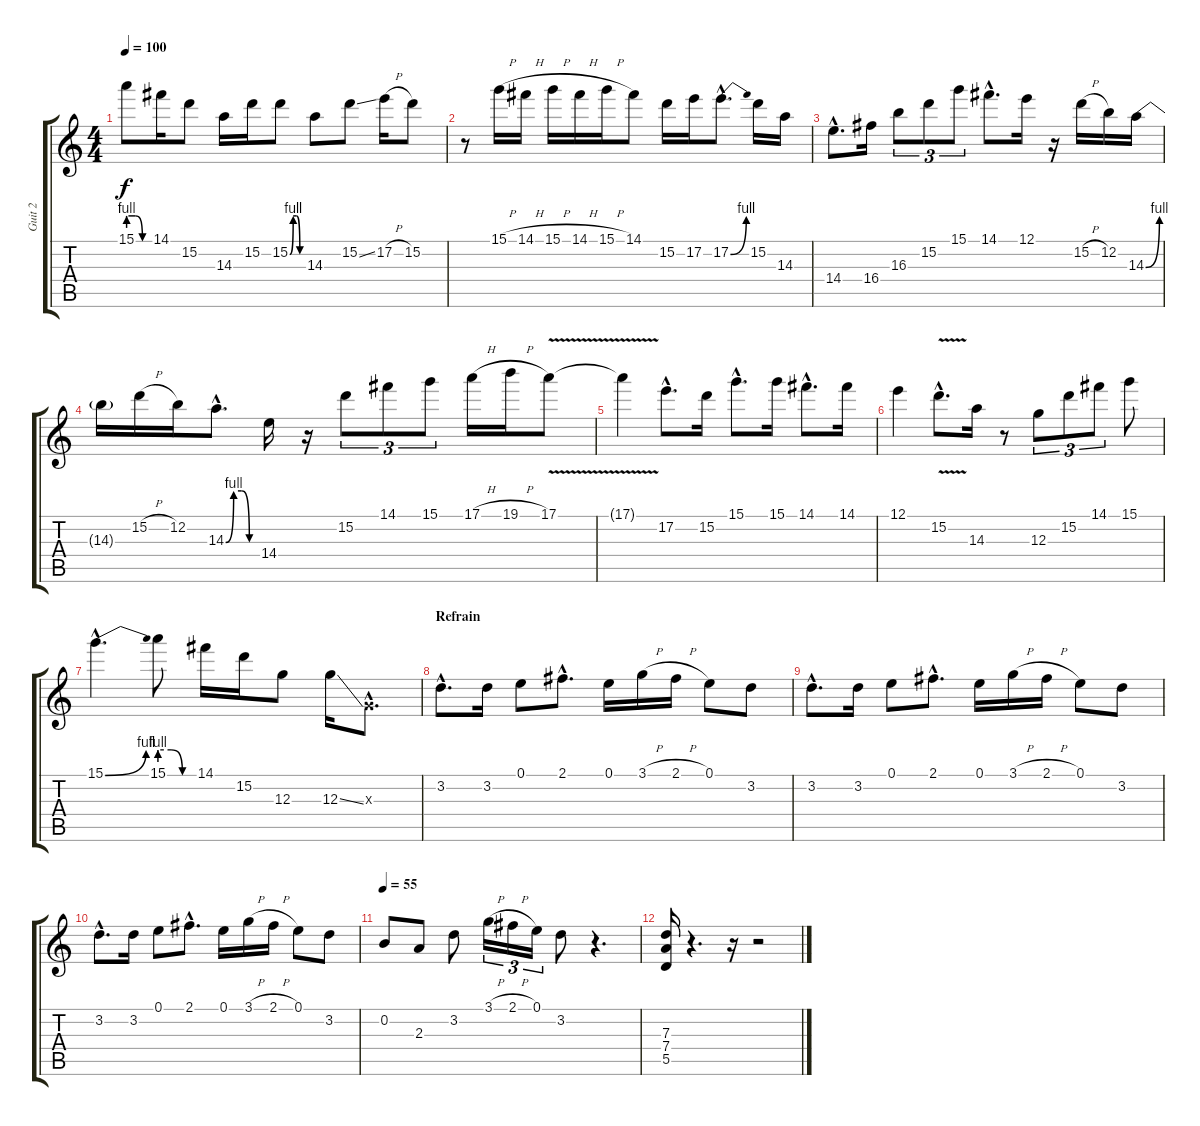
\track ("Guit 2" "Guit 2") {instrument overdrivenguitar}
\staff {score tabs}
\tuning (E4 B3 G3 D3 A2 E2) {hide}
\ts (4 4)
\tempo 100
\clef g2
\ks c
15.1{be (custom 0 4 20 4 40 0 60 0)}.8{dy f} 14.1.16 15.2.8 14.3.16 15.2.16 15.2{be (custom 0 0 15 4 30 4 45 0 60 0)}.8 14.3.8 15.2{ss}.8 17.2{h}.16 15.2.8 |
r.8 15.1{h}.16 14.1{h}.16 15.1{h}.16 14.1{h}.16 15.1{h}.16 14.1.8 15.2.16 17.2.16 17.2{be (bend 0 0 60 4) hac}.8{d} 15.2.16 14.3.16 |
14.4{hac}.8{d} 16.4.16 16.3.8{tu (3 2)} 15.2.8{tu (3 2)} 15.1.8{tu (3 2)} 14.1{hac}.8{d} 12.1.16 r.16 15.2{h}.16 12.2.16 14.3{be (bend 0 0 60 4)}.16 |
14.3{t}.16 15.2{h}.16 12.2.16 14.3{be (custom 0 0 15 4 30 4 45 0 60 0) hac}.8{d} 14.4.16 r.16 15.2.8{tu (3 2)} 14.1.8{tu (3 2)} 15.1.8{tu (3 2)} 17.1{h}.16 19.1{h}.16 17.1{v}.8 |
17.1{t}.4 17.2{hac}.8{d} 15.2.16 15.1{hac}.8{d} 15.1.16 14.1{hac}.8{d} 14.1.16 |
12.1.4 15.2{v hac}.8{d} 14.3.16 r.8 12.3.8{tu (3 2)} 15.2.8{tu (3 2)} 14.1.8{tu (3 2)} 15.1.8 |
15.1{be (bend 0 0 60 4) hac}.4{d} 15.1{be (custom 0 4 20 4 40 0 60 0)}.8 14.1.16 15.2.16 12.3.8 12.3{ss}.16 0.3{hac x}.8{d} |
\section ("" "Refrain")
3.2{hac}.8{d volume 16} 3.2.16 0.1.8 2.1{hac}.8{d} 0.1.16 3.1{h}.16 2.1{h}.16 0.1.8 3.2.8 |
3.2{hac}.8{d instrument overdrivenguitar} 3.2.16 0.1.8 2.1{hac}.8{d} 0.1.16 3.1{h}.16 2.1{h}.16 0.1.8 3.2.8 |
3.2{hac}.8{d instrument overdrivenguitar} 3.2.16 0.1.8 2.1{hac}.8{d} 0.1.16 3.1{h}.16 2.1{h}.16 0.1.8 3.2.8 |
\tempo 55
0.2.8 2.3.8 3.2.8 3.1{h}.16{tu (3 2)} 2.1{h}.16{tu (3 2)} 0.1.16{tu (3 2)} 3.2.8 r.4{d} |
(7.3 7.4 5.5).16 r.4{d} r.16 r.2
